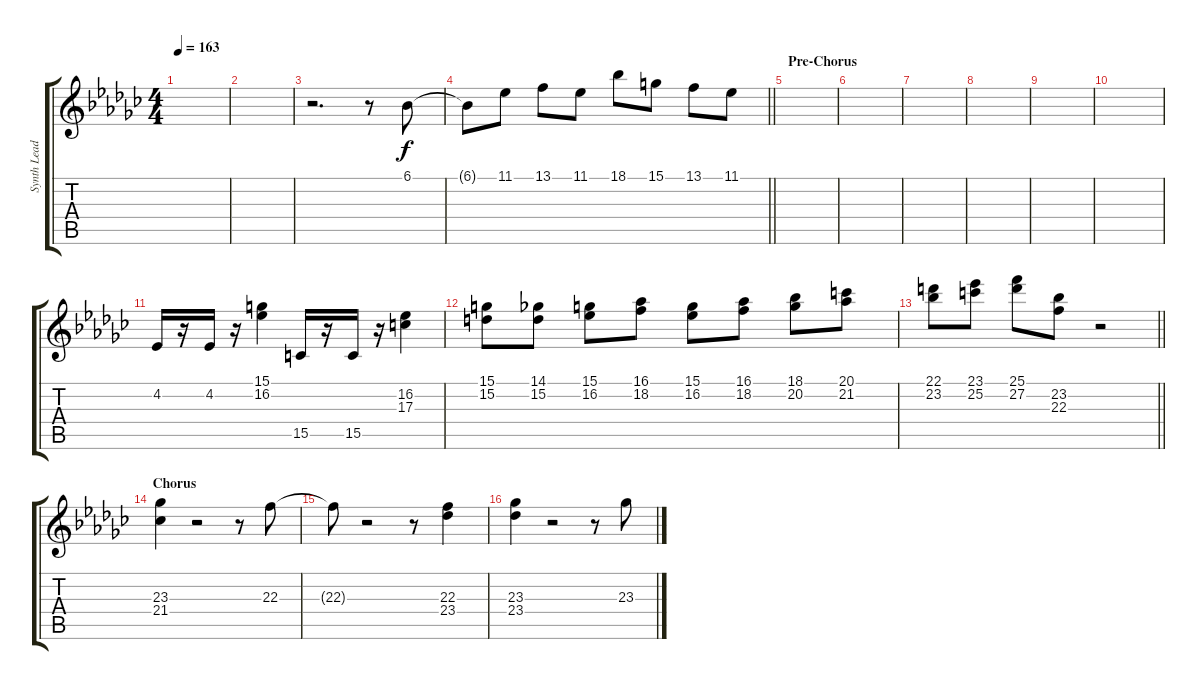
\track ("Synth Lead 1" "Synth Lead") {instrument lead2sawtooth}
\staff {score tabs}
\tuning (E4 B3 G3 D3 A2 E2) {hide}
\ts (4 4)
\tempo 163
\clef g2
\ks gb
|
|
r.2{d} r.8 6.1.8{dy f} |
\barLineRight lightlight
6.1{t}.8 11.1.8 13.1.8 11.1.8 18.1.8 15.1.8 13.1.8 11.1.8 |
\section ("" "Pre-Chorus")
|
|
|
|
|
|
4.2.16 r.16 4.2.16 r.16 (15.1 16.2).4 15.5.16 r.16 15.5.16 r.16 (16.2 17.3).4 |
(15.1 15.2).8 (14.1 15.2).8 (15.1 16.2).8 (16.1 18.2).8 (15.1 16.2).8 (16.1 18.2).8 (18.1 20.2).8 (20.1 21.2).8 |
\barLineRight lightlight
(22.1 23.2).8 (23.1 25.2).8 (25.1 27.2).8 (23.2 22.3).8 r.2 |
\section ("" "Chorus")
(23.3 21.4).4 r.2 r.8 22.3.8 |
22.3{t}.8 r.2 r.8 (22.3 23.4).4 |
(23.3 23.4).4 r.2 r.8 23.3.8
